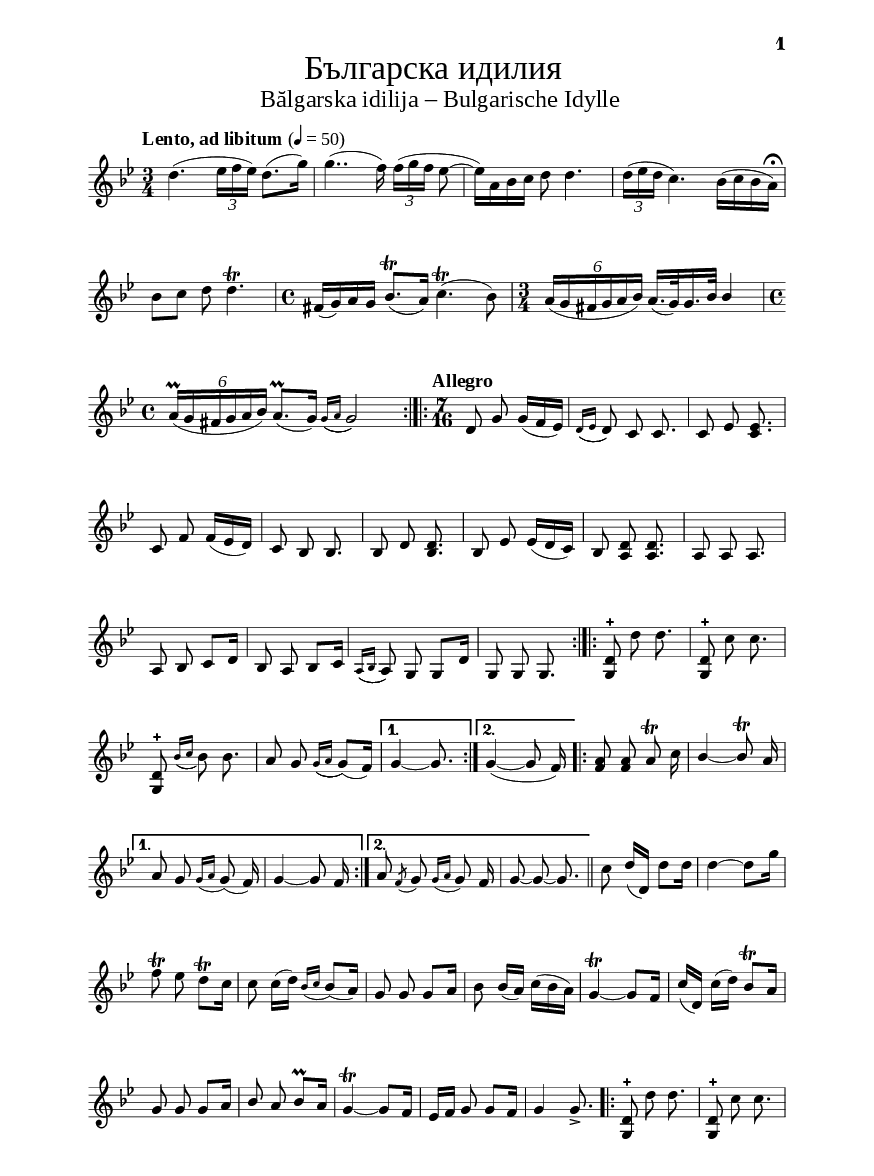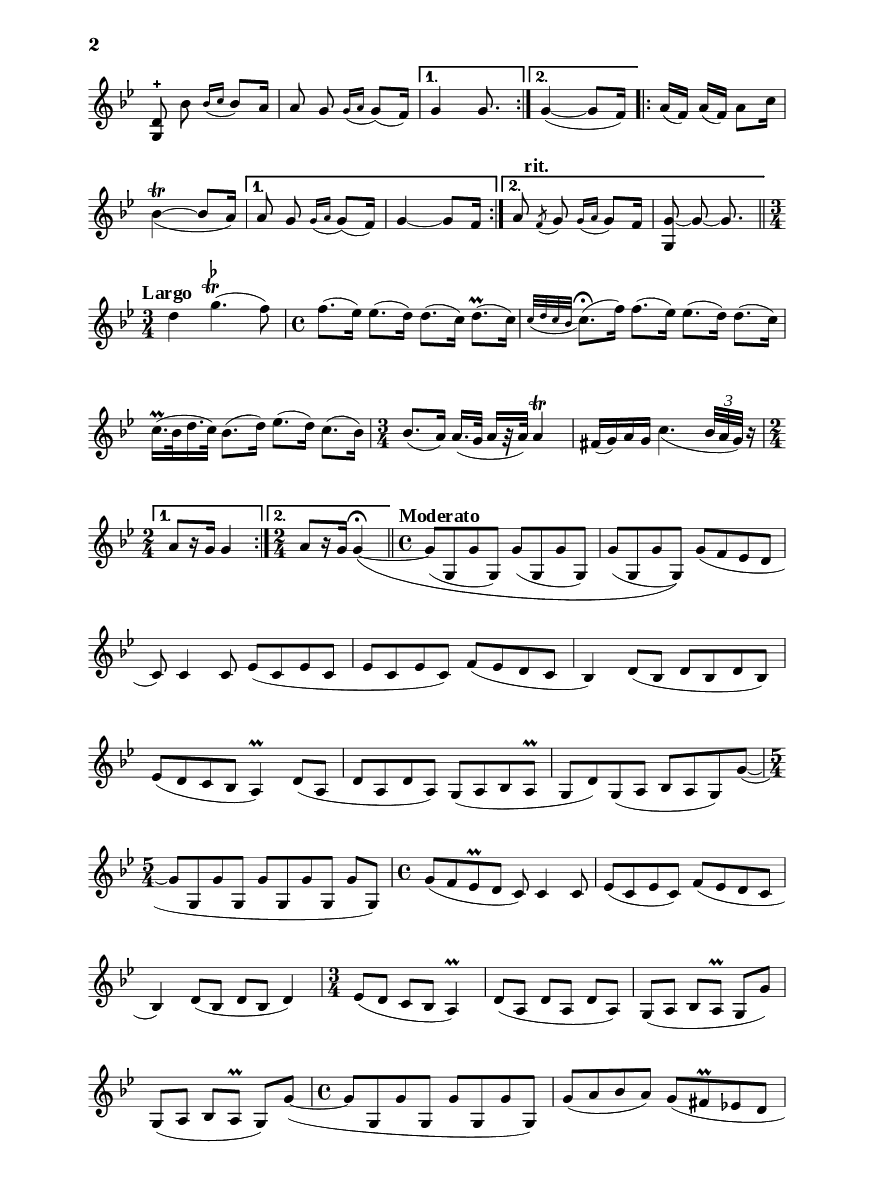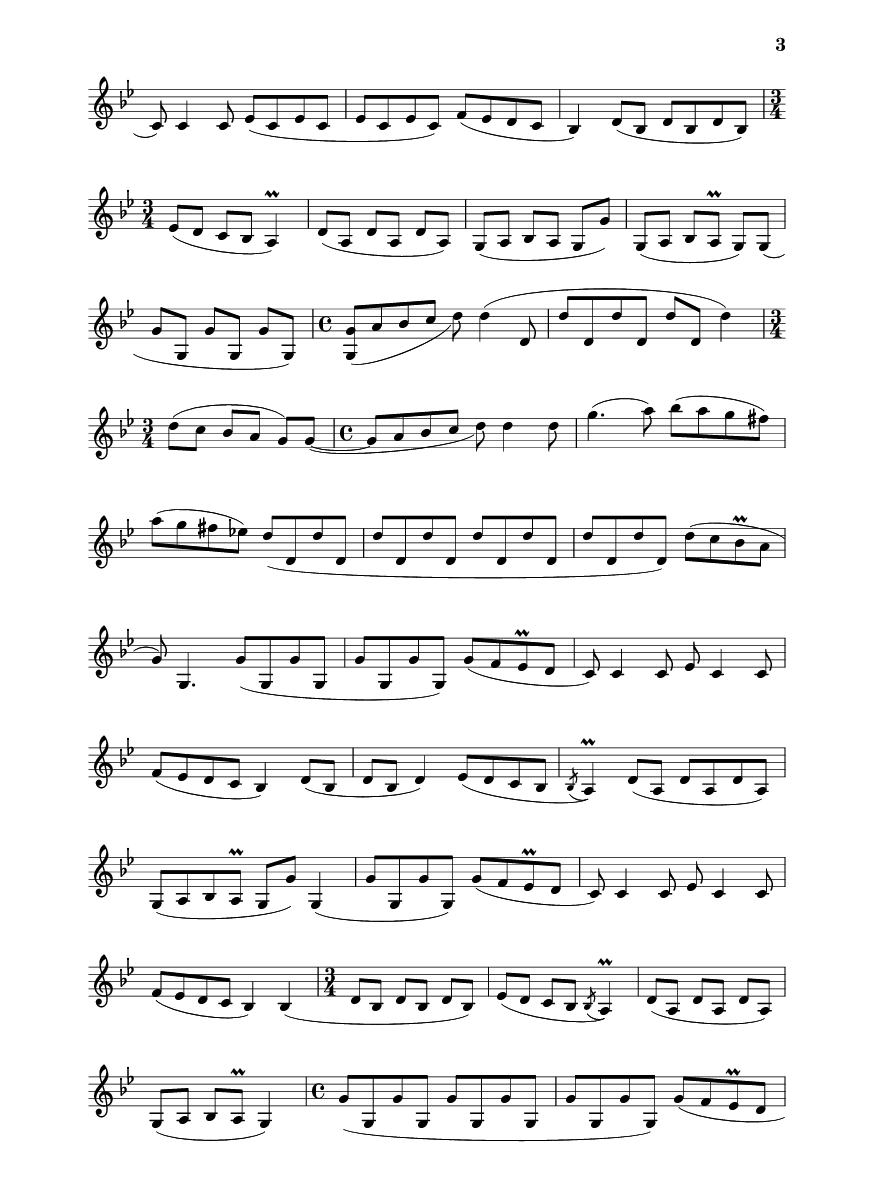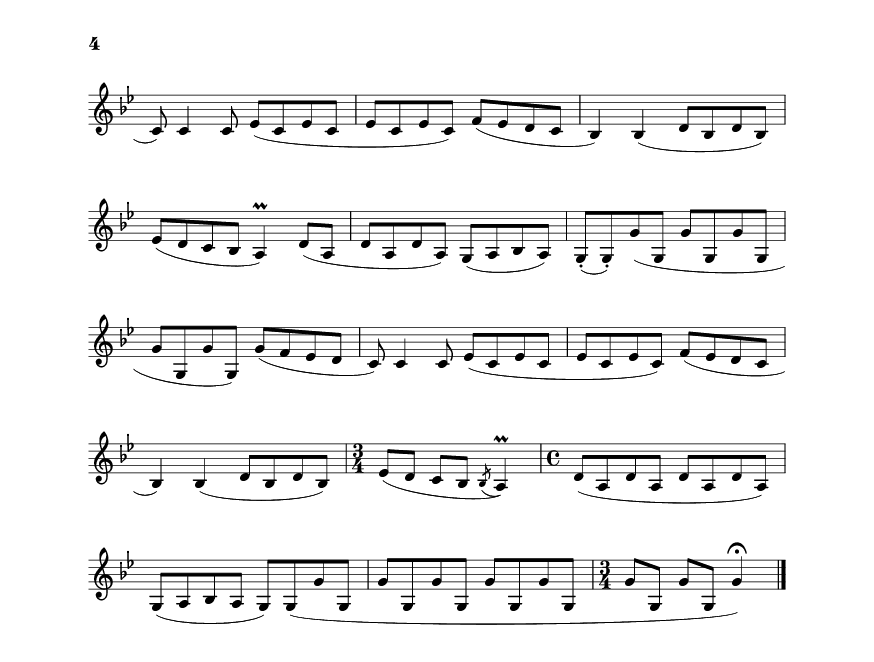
\version "2.24.3"

% include paper part and global functions
\include "include/globals.ily"

\bookpart {
  \label #'ref150
  \tocItem \markup "Българска идилия – Bălgarska idilija"
  \include "include/bookpart-paper.ily"
  \score {
    \include "include/score-layout.ily"

    \new Voice \relative c' {
      \clef treble
      \key g \minor
      \time 3/4
      \tempoFunc "Lento, ad libitum" 4 "50"
      \autoBeamOff

      d'4.( \tuplet 3/2 { ees16 [f ees]) } d8.([g16]) | \noBreak
      g4..(f16) \tuplet 3/2 { f16( [g f] } ees8~ | \noBreak
      ees16)[a, bes c] d8 d4. | \noBreak
      \tuplet 3/2 { d16( [ees d] } c4.) bes16([c bes a\fermata]) | \break

      bes8 [c] d8 d4.\trill | \noBreak
      \time 4/4 fis,16([g) a g] bes8.\trill([ a16]) c4.\trill( bes8) | \noBreak
      \time 3/4  \tuplet 6/4 { a16([g fis g a bes]) }  a16.([g32) \slurDown g16.\tieDown bes32 ] \stemUp bes4 | \time 4/4 \break

      \tuplet 6/4 { a16\prall([g fis g a bes]) } a8.\prall([g16])  \acciaccatura { g16([ a] } g2) | \bar ":|.|:" \noBreak

      %\set Score.doubleRepeatType = #":|.|:"

      \time 7/16
      \tempo "Allegro"

      d8 g g16([f ees]) | \noBreak
      \acciaccatura { d16([ ees]  } d8) c8 c8. | \noBreak
      c8 ees <c ees>8. | \break
      c8 f f16([ees d]) | \noBreak
      c8 bes bes8. | \noBreak
      bes8 d <bes d>8. | \noBreak
      bes8 ees ees16([d c]) | \noBreak
      bes8 <a d>8 <a d>8. | \noBreak
      a8 a a8. | \break

      a8 bes c[d16] | \noBreak
      bes8 a bes[c16] | \noBreak
      \acciaccatura { a16([ bes]} a8) g g[d'16] | \noBreak
      g,8 g g8. \bar ":|.|:" \noBreak

      \repeat volta 2 {
        <g d'>8\stopped \stemNeutral d''8 d8. | \noBreak
        <g,, d'>8\stopped c'8 c8. | \break

        <g, d'>8\stopped \acciaccatura { bes'16([c] } bes8) bes8. | \noBreak
        a8 g \acciaccatura { g16([a]} g8)([f16]) | \noBreak
      }
      \alternative {
        { g4~ g8. | \noBreak }
        { g4~(g8 f16) | \noBreak }
      }
      \repeat volta 2 {
        <f a>8 <f a> a\trill c16 | \noBreak
        \stemUp bes4~ bes8\trill a16 | \break
      }
      \alternative {
        {
          a8 g \acciaccatura { g16[a]}  g8( f16) | \noBreak
          g4~ g8 f16 | \noBreak
        }
        {
          a8 \acciaccatura { f8 } g \acciaccatura { g16[a] } g8 f16 | \noBreak
          g8~ g~ g8. | \bar "||" \noBreak
        }
      }
      \stemNeutral c8 d16([d,]) d'8[d16] | \noBreak
      \tieUp d4~ d8[g16] | \break

      f8\trill ees d\trill[c16] | \noBreak
      c8 \slurNeutral c16([d]) \acciaccatura { bes16[c] } bes8([a16]) | \noBreak
      g8 g g[a16] | \noBreak
      bes8 bes16([a]) c16([bes a]) | \noBreak
      \tieNeutral g4~\trill g8[f16] | \noBreak
      c'([d,]) c'([d]) bes8\trill[a16] \break

      g8 g g[a16] | \noBreak
      \stemUp bes8 a bes8\prall[a16] | \noBreak
      g4~\trill g8[f16]  | \noBreak
      ees16[f] g8 g[f16] | \noBreak
      g4 g8.\accent | \noBreak
      \repeat volta 2 {
        \stemNeutral <d g,>8\stopped d'8 d8. | \noBreak
        <d, g,>8\stopped c'8 c8. | \break

        <d, g,>8\stopped bes' \acciaccatura { bes16[c] } bes8[a16] | \noBreak
        a8 g \acciaccatura { g16[a] } g8([f16]) | \noBreak
      }
      \alternative {
        { g4 g8. }
        { g4~(g8[f16]) }
      }
      \repeat volta 2 {
        a16([f]) a16([f]) a8[c16] | \break

        \tieUp \slurDown bes4~\trill(bes8[a16])
      }
      \alternative {
        {
          a8 g \acciaccatura { g16[a] } g8([f16]) | \noBreak
          \tieNeutral g4~ g8[f16] | \noBreak
        }
        {
          \once \override Score.MetronomeMark.outside-staff-priority = #599
          \once \override Score.MetronomeMark.X-extent=#'(-1.5 . 0)
          \tempo "rit."
          a8 \acciaccatura { f8 } g \acciaccatura { g16[a] } g8[f16] | \noBreak
          <g g,>8~ g~ g8. \bar "||"  \noBreak
        }
      }
      \time 3/4 \break
      \repeat volta 2 {
        \tempo "Largo"
        \slurNeutral d'4 g4.^\markup{
          \override #'(baseline-skip . 2)
          \column {\flat \musicglyph #"scripts.trill"}

        }(f8) | \noBreak
        \time 4/4 f8.([ees16]) ees8.([d16]) d8.([c16]) d8.\prall([c16]) | \noBreak
        \acciaccatura { c32[d c bes] } c8.\fermata([f16]) f8.([ees16]) ees8.([d16]) d8.([c16]) | \break

        c16.\prall([bes32 d16. c32]) bes8.([d16]) ees8.([d16]) c8.([bes16]) | \noBreak
        \time 3/4 bes8.([a16]) a16.([g32] a16[r32 a32]) a4\trill | \noBreak
        fis16([g) a g] \slurDown c4.( \tuplet 3/2 {bes32[ a g])} r16 | \time 2/4 \break
      }
      \alternative {
        { a8[r16 g16] g4 | \noBreak }
        { \time 2/4 a8[r16 g16] g4\fermata~\( \bar "||"  \noBreak }
      }
      \tempo "Moderato"
      \time 4/4
      g8([g, g' g,]) g'8([g, g' g,]) | \noBreak
      g'8([g, g' g,])\) g'8([f ees d] | \break

      c8) c4 c8 ees8([c ees c] | \noBreak
      ees8[c ees c]) f8([ ees d c] | \noBreak
      bes4) d8([bes] d8[bes d bes]) | \break

      ees8([d c bes] a4\prall) d8([a] | \noBreak
      d8[a d a]) g8([a bes a\prall] | \noBreak
      g[ d') g,( a] bes[a g) g'~(] | \time 5/4 \break

      g[g, g' g,]  g'[g, g' g,] g'[g,]) | \noBreak
      \time 4/4 g'([f ees\prall	 d] c) c4 c8 | \noBreak
      ees([c ees c]) f([ees d c] | \break
      bes4) d8([bes] d8[bes] d4) | \noBreak
      \time 3/4 ees8([d] c[bes] a4\prall) | \noBreak
      d8([a] d8[a] d8[a]) | \noBreak
      g([a] bes[a\prall] g[g']) | \break

      g,([a] bes[a\prall] g[)g'~]( | \noBreak
      \time 4/4 g[g, g' g,] g'[g, g' g,]) | \noBreak
      g'([a bes a]) g([fis\prall ees! d] | \break

      c8) c4 c8 ees([c ees c] | \noBreak
      ees[c ees c]) f([ees d c] | \noBreak
      bes4) d8([bes] d[bes d bes]) | \time 3/4 \break

      ees([d] c[bes] a4\prall) | \noBreak
      d8([a] d[a] d[a]) | \noBreak
      g([a] bes[a] g[g']) | \noBreak
      g,([a] bes[a\prall] g)[g]( | \break

      g'[g,] g'[g,] g'[g,]) | \noBreak
      \time 4/4 <g' g,>([a bes c] d) \slurUp d4( d,8 | \noBreak
      d'[d, d' d,] d'[d,] d'4) | \time 3/4 \break

      d8([c] bes[a] \slurDown g[)g~(] | \noBreak
      \time 4/4 g[a bes c] d) d4 d8 | \noBreak
      \slurNeutral g4.(a8) bes([a g fis]) | \break

      a([g fis ees!]) d([d, d' d,] | \noBreak
      d'[d, d' d,] d'[d, d' d,] | \noBreak
      d'[d, d' d,]) d'([c bes\prall a] | \break

      g) g,4. g'8([g, g' g,] | \noBreak
      g'[g, g' g,]) g'([f ees\prall d] | \noBreak
      c) c4 c8 ees c4 c8 \break

      f([ees d c] bes4) d8([bes] | \noBreak
      d[bes] d4) ees8([d c bes] | \noBreak
      \acciaccatura { bes } a4\prall)
      d8([a] d[a d a]) \break

      g([a bes a\prall] g[g']) g,4( | \noBreak
      g'8[g, g' g,]) g'([f ees\prall d] | \noBreak
      c8) c4  c8 ees c4 c8 | \break

      f([ees d c] bes4) bes( | \noBreak
      \time 3/4 d8[bes] d8[bes] d8[bes]) | \noBreak
      ees([d] c[bes] \acciaccatura { bes } a4\prall)	| \noBreak
      d8([a] d[a] d[a]) | \break

      g([a] bes[a\prall] g4) | \noBreak
      \time 4/4 g'8([g, g' g,] g'[g, g' g,] | \noBreak
      g'[g, g' g,]) g'([f ees\prall d] | \break

      c) c4 c8 ees([c ees c] | \noBreak
      ees[c ees c]) f([ees d c] | \noBreak
      bes4) bes( d8[bes d bes]) | \break

      ees([ d c bes] a4\prall) d8([a] | \noBreak
      d[a d a]) g([a bes a]) | \noBreak
      g\staccato([g\staccato) g'( g,] g'[g, g' g,] | \break

      g'[g, g' g,]) g'([f ees d] | \noBreak
      c) c4 c8 ees([c ees c] | \noBreak
      ees[c ees c]) f([ees d c] | \break

      bes4) bes( d8[bes d bes]) | \noBreak
      \time 3/4 ees([d] c[bes] \acciaccatura { bes } a4\prall) | \noBreak
      \time 4/4 d8([a d a] d[a d a]) | \break

      g([a bes a] g[)g( g' g,] | \noBreak
      g'[g, g' g,] g'[g, g' g,] | \noBreak
      \time 3/4 g'[g,] g'[g,] g'4\fermata) \bar "|."
    }

    \addlyrics {}
    \addlyrics {}

    \header {
      title = \titleFunc "Българска идилия "" Bălgarska idilija – Bulgarische Idylle"
    }

    \midi{}

  } % score


  % include foreign translation(s) of the song
  %\include "../../lyrics/de/lyrics_de_file_name.ly"

} % bookpart
